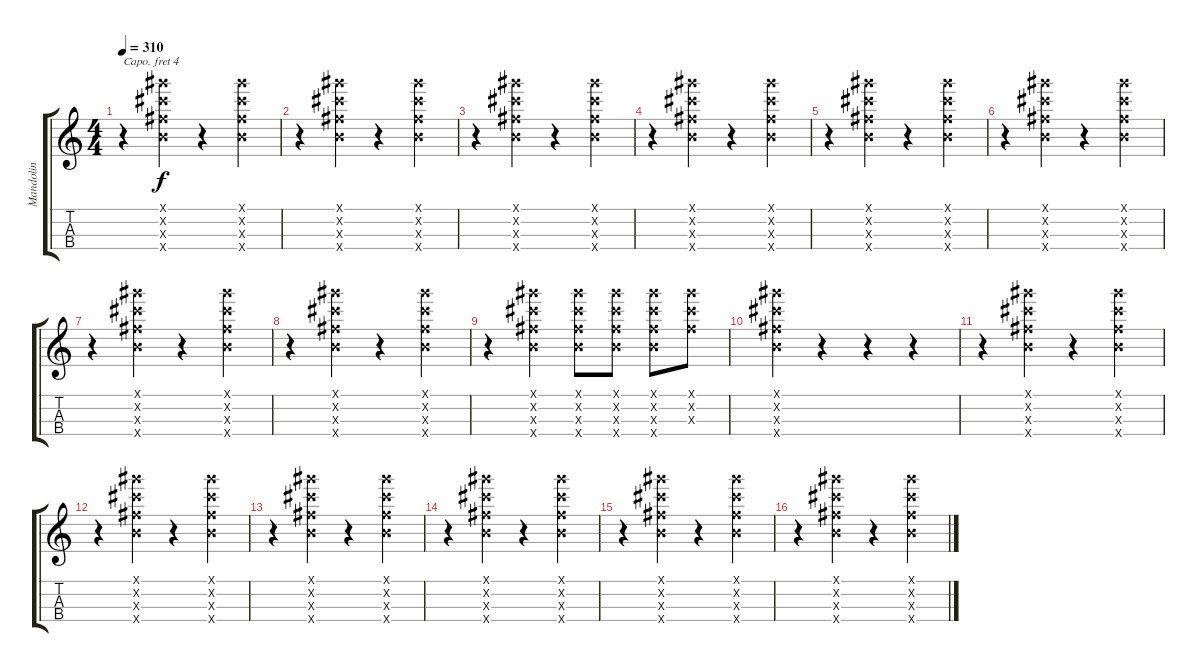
\track ("Mandolin" "Mandolin") {instrument acousticguitarnylon}
\staff {score tabs}
\capo 4
\tuning (E5 A4 D4 G3) {hide}
\ts (4 4)
\tempo 310
\clef g2
\ks c
r.4{dy f} (0.1{x} 0.2{x} 0.3{x} 0.4{x}).4 r.4 (0.1{x} 0.2{x} 0.3{x} 0.4{x}).4 |
r.4 (0.1{x} 0.2{x} 0.3{x} 0.4{x}).4 r.4 (0.1{x} 0.2{x} 0.3{x} 0.4{x}).4 |
r.4 (0.1{x} 0.2{x} 0.3{x} 0.4{x}).4 r.4 (0.1{x} 0.2{x} 0.3{x} 0.4{x}).4 |
r.4 (0.1{x} 0.2{x} 0.3{x} 0.4{x}).4 r.4 (0.1{x} 0.2{x} 0.3{x} 0.4{x}).4 |
r.4 (0.1{x} 0.2{x} 0.3{x} 0.4{x}).4 r.4 (0.1{x} 0.2{x} 0.3{x} 0.4{x}).4 |
r.4 (0.1{x} 0.2{x} 0.3{x} 0.4{x}).4 r.4 (0.1{x} 0.2{x} 0.3{x} 0.4{x}).4 |
r.4 (0.1{x} 0.2{x} 0.3{x} 0.4{x}).4 r.4 (0.1{x} 0.2{x} 0.3{x} 0.4{x}).4 |
r.4 (0.1{x} 0.2{x} 0.3{x} 0.4{x}).4 r.4 (0.1{x} 0.2{x} 0.3{x} 0.4{x}).4 |
r.4 (0.1{x} 0.2{x} 0.3{x} 0.4{x}).4 (0.1{x} 0.2{x} 0.3{x} 0.4{x}).8 (0.1{x} 0.2{x} 0.3{x} 0.4{x}).8 (0.1{x} 0.2{x} 0.3{x} 0.4{x}).8 (0.1{x} 0.2{x} 0.3{x}).8 |
(0.1{x} 0.2{x} 0.3{x} 0.4{x}).4 r.4 r.4 r.4 |
r.4 (0.1{x} 0.2{x} 0.3{x} 0.4{x}).4 r.4 (0.1{x} 0.2{x} 0.3{x} 0.4{x}).4 |
r.4 (0.1{x} 0.2{x} 0.3{x} 0.4{x}).4 r.4 (0.1{x} 0.2{x} 0.3{x} 0.4{x}).4 |
r.4 (0.1{x} 0.2{x} 0.3{x} 0.4{x}).4 r.4 (0.1{x} 0.2{x} 0.3{x} 0.4{x}).4 |
r.4 (0.1{x} 0.2{x} 0.3{x} 0.4{x}).4 r.4 (0.1{x} 0.2{x} 0.3{x} 0.4{x}).4 |
r.4 (0.1{x} 0.2{x} 0.3{x} 0.4{x}).4 r.4 (0.1{x} 0.2{x} 0.3{x} 0.4{x}).4 |
r.4 (0.1{x} 0.2{x} 0.3{x} 0.4{x}).4 r.4 (0.1{x} 0.2{x} 0.3{x} 0.4{x}).4
